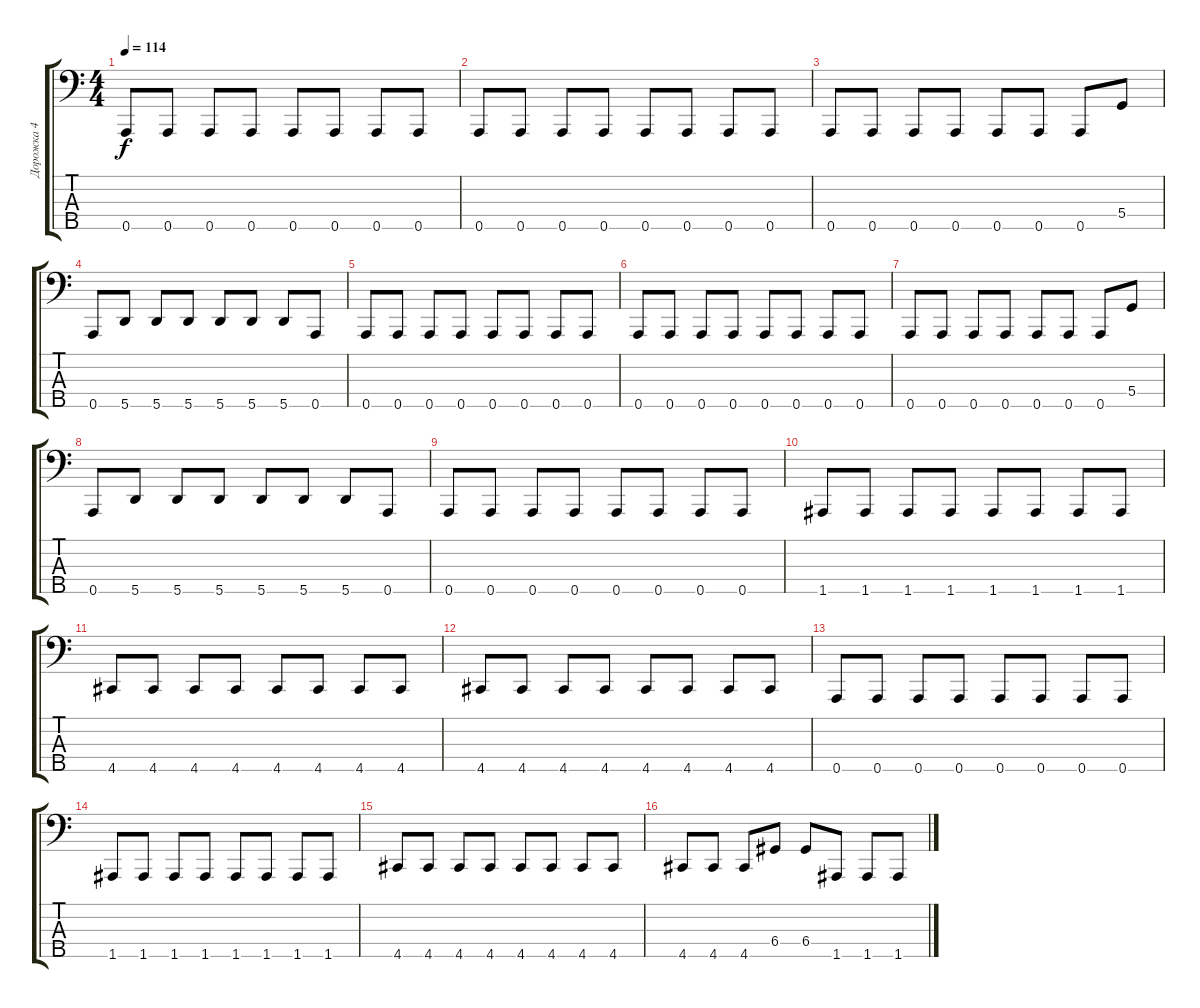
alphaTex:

\track ("Дорожка 4" "Дорожка 4") {instrument electricbasspick}
\staff {score tabs}
\tuning (F2 C2 G1 D1 A0) {hide}
\ts (4 4)
\tempo 114
\clef f4
\ks c
0.5.8{dy f} 0.5.8 0.5.8 0.5.8 0.5.8 0.5.8 0.5.8 0.5.8 |
0.5.8 0.5.8 0.5.8 0.5.8 0.5.8 0.5.8 0.5.8 0.5.8 |
0.5.8 0.5.8 0.5.8 0.5.8 0.5.8 0.5.8 0.5.8 5.4.8 |
0.5.8 5.5.8 5.5.8 5.5.8 5.5.8 5.5.8 5.5.8 0.5.8 |
0.5.8 0.5.8 0.5.8 0.5.8 0.5.8 0.5.8 0.5.8 0.5.8 |
0.5.8 0.5.8 0.5.8 0.5.8 0.5.8 0.5.8 0.5.8 0.5.8 |
0.5.8 0.5.8 0.5.8 0.5.8 0.5.8 0.5.8 0.5.8 5.4.8 |
0.5.8 5.5.8 5.5.8 5.5.8 5.5.8 5.5.8 5.5.8 0.5.8 |
0.5.8 0.5.8 0.5.8 0.5.8 0.5.8 0.5.8 0.5.8 0.5.8 |
1.5.8 1.5.8 1.5.8 1.5.8 1.5.8 1.5.8 1.5.8 1.5.8 |
4.5.8 4.5.8 4.5.8 4.5.8 4.5.8 4.5.8 4.5.8 4.5.8 |
4.5.8 4.5.8 4.5.8 4.5.8 4.5.8 4.5.8 4.5.8 4.5.8 |
0.5.8 0.5.8 0.5.8 0.5.8 0.5.8 0.5.8 0.5.8 0.5.8 |
1.5.8 1.5.8 1.5.8 1.5.8 1.5.8 1.5.8 1.5.8 1.5.8 |
4.5.8 4.5.8 4.5.8 4.5.8 4.5.8 4.5.8 4.5.8 4.5.8 |
4.5.8 4.5.8 4.5.8 6.4.8 6.4.8 1.5.8 1.5.8 1.5.8
